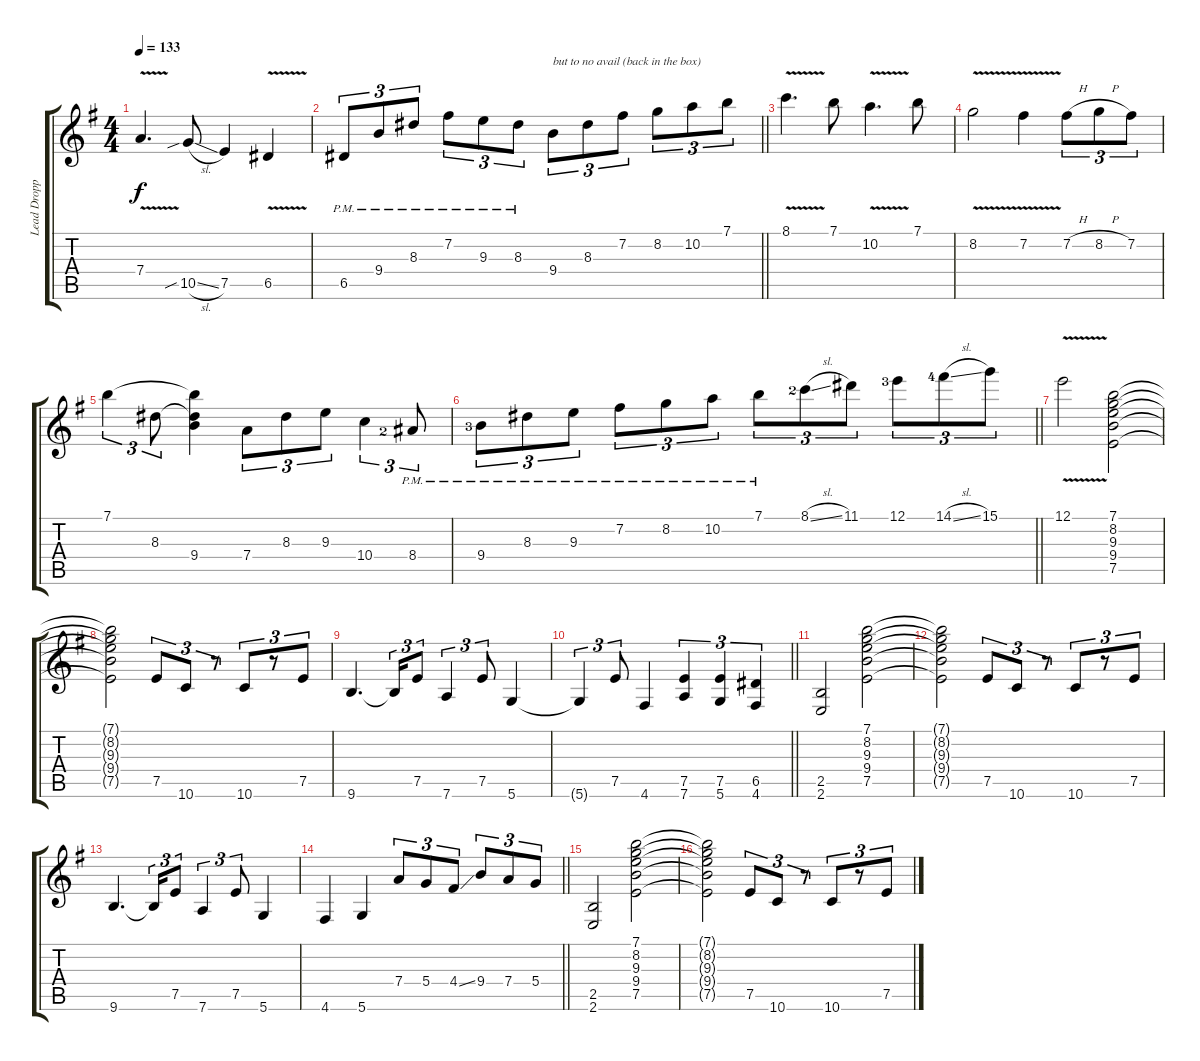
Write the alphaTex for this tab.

\track ("Lead Dropped D " "Lead Dropp") {instrument distortionguitar}
\staff {score tabs}
\tuning (E4 B3 G3 D3 A2 D2) {hide}
\ts (4 4)
\tempo 133
\clef g2
\ks eminor
7.4{v}.4{d dy f} 10.5{sib sl}.8 7.5.4 6.5{v}.4 |
\barLineRight lightlight
6.5{pm}.8{tu (3 2)} 9.4{pm}.8{tu (3 2)} 8.3{pm}.8{tu (3 2)} 7.2{pm}.8{tu (3 2)} 9.3{pm}.8{tu (3 2)} 8.3{pm}.8{tu (3 2)} 9.4.8{tu (3 2) txt "but to no avail (back in the box)"} 8.3.8{tu (3 2)} 7.2.8{tu (3 2)} 8.2.8{tu (3 2)} 10.2.8{tu (3 2)} 7.1.8{tu (3 2)} |
8.1{v}.4{d} 7.1.8 10.2{v}.4{d} 7.1.8 |
8.2{v}.2 7.2{v}.4 7.2{h}.8{tu (3 2)} 8.2{h}.8{tu (3 2)} 7.2.8{tu (3 2)} |
7.1.4{tu (3 2)} 8.3.8{tu (3 2)} (7.1{t} 8.3{t} 9.4).4 7.4.8{tu (3 2)} 8.3.8{tu (3 2)} 9.3.8{tu (3 2)} 10.4.4{tu (3 2)} 8.4{pm lf 3}.8{tu (3 2)} |
\barLineRight lightlight
9.4{pm lf 4}.8{tu (3 2)} 8.3{pm}.8{tu (3 2)} 9.3{pm}.8{tu (3 2)} 7.2{pm}.8{tu (3 2)} 8.2{pm}.8{tu (3 2)} 10.2{pm}.8{tu (3 2)} 7.1{pm}.8{tu (3 2)} 8.1{sl lf 3}.8{tu (3 2)} 11.1.8{tu (3 2)} 12.1{lf 4}.8{tu (3 2)} 14.1{sl lf 5}.8{tu (3 2)} 15.1.8{tu (3 2)} |
\section ("" "")
12.1{v}.2{instrument distortionguitar} (7.1 8.2 9.3 9.4 7.5).2{balance 0} |
(7.1{t} 8.2{t} 9.3{t} 9.4{t} 7.5{t}).2 7.5.8{tu (3 2)} 10.6.8{tu (3 2)} r.8{tu (3 2)} 10.6.8{tu (3 2)} r.8{tu (3 2)} 7.5.8{tu (3 2)} |
9.6.4{d} 9.6{t}.16{tu (3 2)} 7.5.8{tu (3 2)} 7.6.4{tu (3 2)} 7.5.8{tu (3 2)} 5.6.4 |
\barLineRight lightlight
5.6{t}.4{tu (3 2)} 7.5.8{tu (3 2)} 4.6.4 (7.5 7.6).4{tu (3 2)} (7.5 5.6).4{tu (3 2)} (6.5 4.6).4{tu (3 2)} |
(2.5 2.6).2 (7.1 8.2 9.3 9.4 7.5).2 |
(7.1{t} 8.2{t} 9.3{t} 9.4{t} 7.5{t}).2 7.5.8{tu (3 2)} 10.6.8{tu (3 2)} r.8{tu (3 2)} 10.6.8{tu (3 2)} r.8{tu (3 2)} 7.5.8{tu (3 2)} |
9.6.4{d} 9.6{t}.16{tu (3 2)} 7.5.8{tu (3 2)} 7.6.4{tu (3 2)} 7.5.8{tu (3 2)} 5.6.4 |
\barLineRight lightlight
4.6.4 5.6.4 7.4.8{tu (3 2) balance 8} 5.4.8{tu (3 2)} 4.4{ss}.8{tu (3 2)} 9.4.8{tu (3 2)} 7.4.8{tu (3 2)} 5.4.8{tu (3 2)} |
(2.5 2.6).2{balance 0} (7.1 8.2 9.3 9.4 7.5).2 |
(7.1{t} 8.2{t} 9.3{t} 9.4{t} 7.5{t}).2 7.5.8{tu (3 2)} 10.6.8{tu (3 2)} r.8{tu (3 2)} 10.6.8{tu (3 2)} r.8{tu (3 2)} 7.5.8{tu (3 2)}
